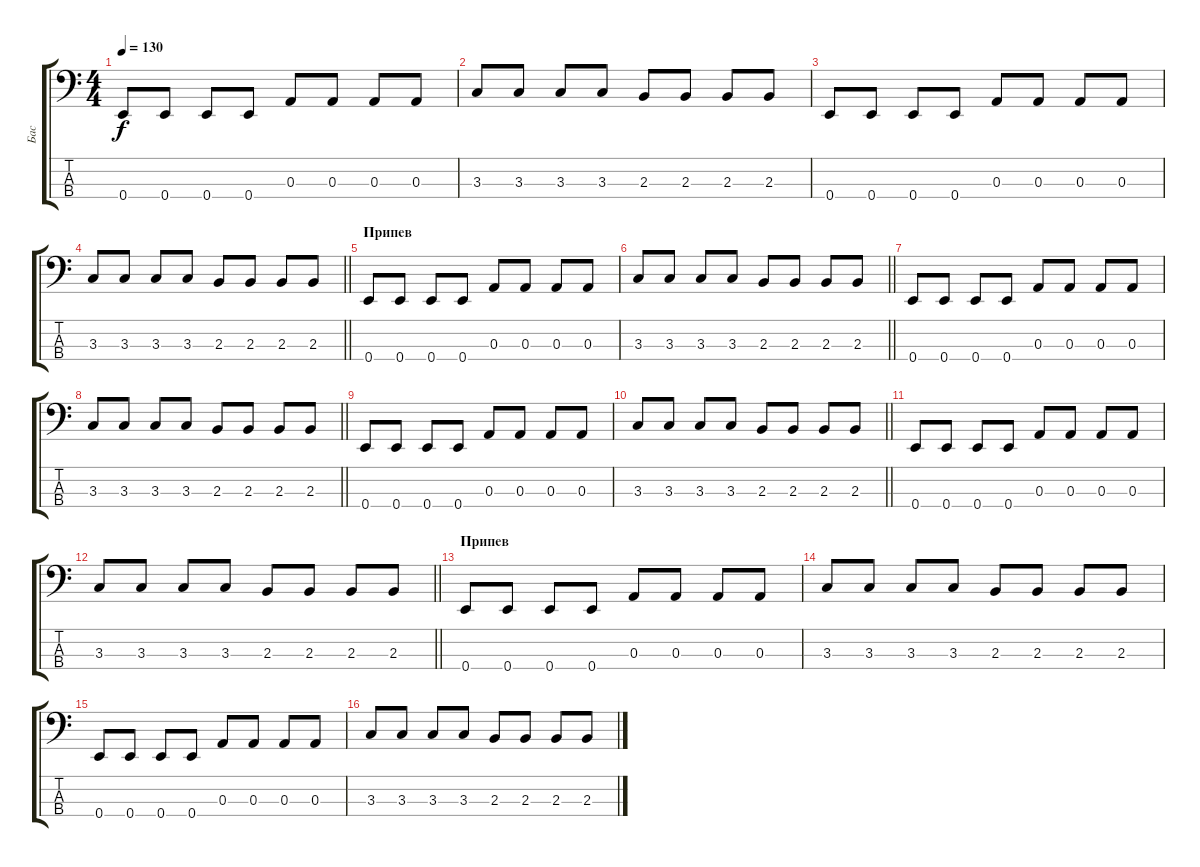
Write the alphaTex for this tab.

\track ("Бас" "Бас") {instrument electricbassfinger}
\staff {score tabs}
\tuning (G2 D2 A1 E1) {hide}
\ts (4 4)
\tempo 130
\clef f4
\ks c
0.4.8{dy f} 0.4.8 0.4.8 0.4.8 0.3.8 0.3.8 0.3.8 0.3.8 |
3.3.8 3.3.8 3.3.8 3.3.8 2.3.8 2.3.8 2.3.8 2.3.8 |
0.4.8 0.4.8 0.4.8 0.4.8 0.3.8 0.3.8 0.3.8 0.3.8 |
\barLineRight lightlight
3.3.8 3.3.8 3.3.8 3.3.8 2.3.8 2.3.8 2.3.8 2.3.8 |
\section ("" "Припев")
0.4.8 0.4.8 0.4.8 0.4.8 0.3.8 0.3.8 0.3.8 0.3.8 |
\barLineRight lightlight
3.3.8 3.3.8 3.3.8 3.3.8 2.3.8 2.3.8 2.3.8 2.3.8 |
0.4.8 0.4.8 0.4.8 0.4.8 0.3.8 0.3.8 0.3.8 0.3.8 |
\barLineRight lightlight
3.3.8 3.3.8 3.3.8 3.3.8 2.3.8 2.3.8 2.3.8 2.3.8 |
0.4.8 0.4.8 0.4.8 0.4.8 0.3.8 0.3.8 0.3.8 0.3.8 |
\barLineRight lightlight
3.3.8 3.3.8 3.3.8 3.3.8 2.3.8 2.3.8 2.3.8 2.3.8 |
0.4.8 0.4.8 0.4.8 0.4.8 0.3.8 0.3.8 0.3.8 0.3.8 |
\barLineRight lightlight
3.3.8 3.3.8 3.3.8 3.3.8 2.3.8 2.3.8 2.3.8 2.3.8 |
\section ("" "Припев")
0.4.8 0.4.8 0.4.8 0.4.8 0.3.8 0.3.8 0.3.8 0.3.8 |
3.3.8 3.3.8 3.3.8 3.3.8 2.3.8 2.3.8 2.3.8 2.3.8 |
0.4.8 0.4.8 0.4.8 0.4.8 0.3.8 0.3.8 0.3.8 0.3.8 |
3.3.8 3.3.8 3.3.8 3.3.8 2.3.8 2.3.8 2.3.8 2.3.8
